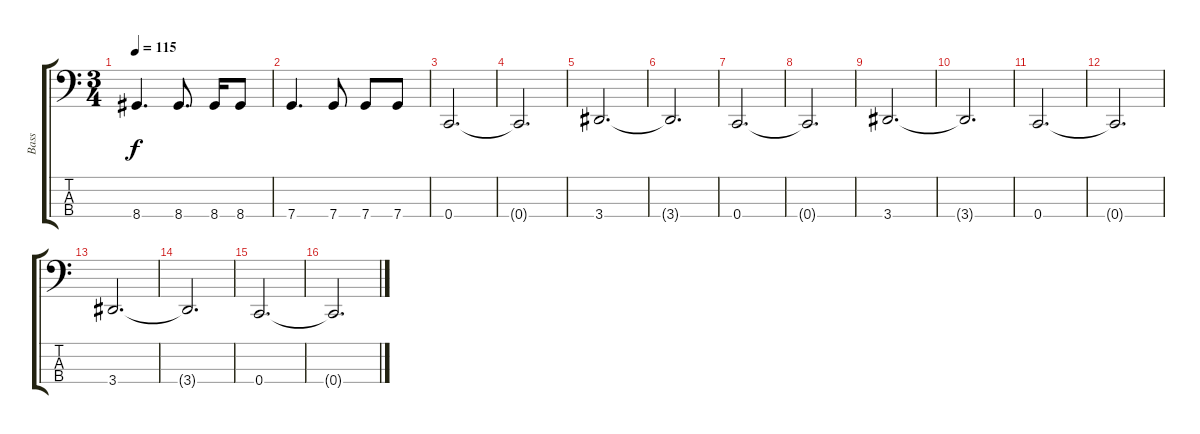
\track ("Bass" "Bass") {instrument electricbassfinger}
\staff {score tabs}
\tuning (F2 C2 G1 C1) {hide}
\ts (3 4)
\tempo 115
\clef f4
\ks c
8.4.4{d dy f} 8.4.8{d} 8.4.16 8.4.8 |
7.4.4{d} 7.4.8 7.4.8 7.4.8 |
0.4.2{d} |
0.4{t}.2{d} |
3.4.2{d} |
3.4{t}.2{d} |
0.4.2{d} |
0.4{t}.2{d} |
3.4.2{d} |
3.4{t}.2{d} |
0.4.2{d} |
0.4{t}.2{d} |
3.4.2{d} |
3.4{t}.2{d} |
0.4.2{d} |
0.4{t}.2{d}
